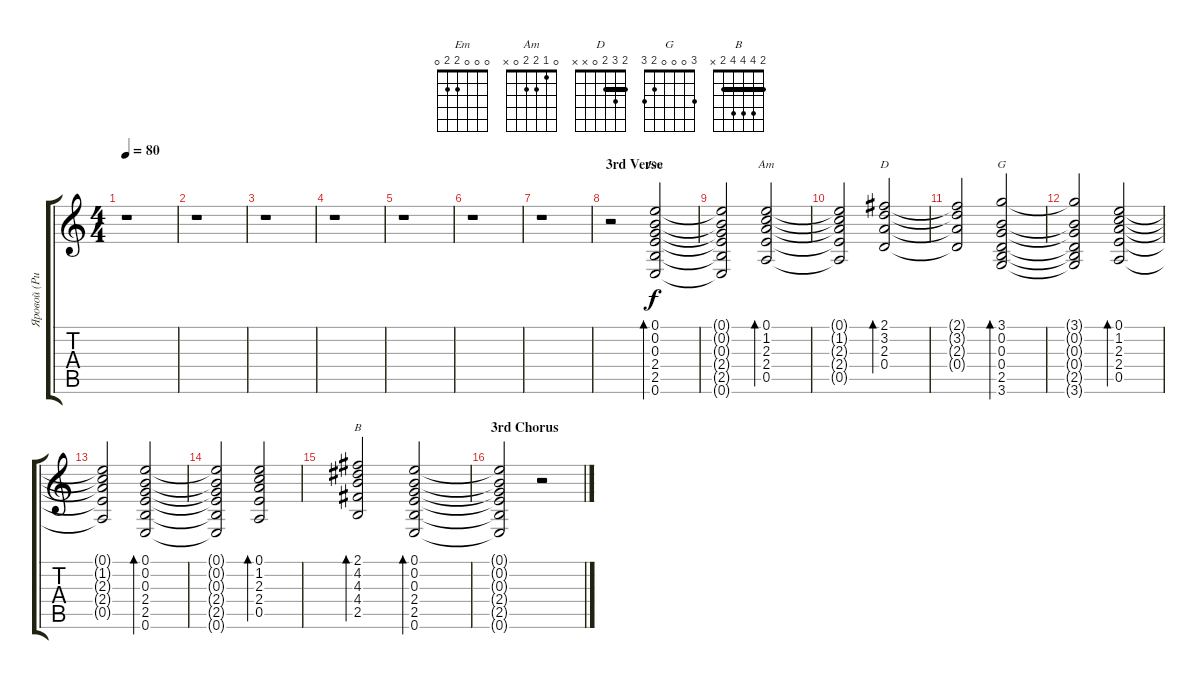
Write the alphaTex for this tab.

\track ("Яровой (Ритм)" "Яровой (Ри") {instrument distortionguitar}
\staff {score tabs}
\tuning (E4 B3 G3 D3 A2 E2) {hide}
\chord ("Em" 0 0 0 2 2 0)
\chord ("Am" 0 1 2 2 0 x)
\chord ("D" 2 3 2 0 x x) {barre 2}
\chord ("G" 3 0 0 0 2 3)
\chord ("B" 2 4 4 4 2 x) {barre 2}
\ts (4 4)
\tempo 80
\clef g2
\ks c
r.1{dy f} |
r.1 |
r.1 |
r.1 |
r.1 |
r.1 |
r.1 |
\section ("" "3rd Verse")
r.2{instrument electricguitarclean} (0.1 0.2 0.3 2.4 2.5 0.6).2{bd 120 ch "Em"} |
(0.1{t} 0.2{t} 0.3{t} 2.4{t} 2.5{t} 0.6{t}).2 (0.1 1.2 2.3 2.4 0.5).2{bd 120 ch "Am"} |
(0.1{t} 1.2{t} 2.3{t} 2.4{t} 0.5{t}).2 (2.1 3.2 2.3 0.4).2{bd 120 ch "D"} |
(2.1{t} 3.2{t} 2.3{t} 0.4{t}).2 (3.1 0.2 0.3 0.4 2.5 3.6).2{bd 120 ch "G"} |
(3.1{t} 0.2{t} 0.3{t} 0.4{t} 2.5{t} 3.6{t}).2 (0.1 1.2 2.3 2.4 0.5).2{bd 120} |
(0.1{t} 1.2{t} 2.3{t} 2.4{t} 0.5{t}).2 (0.1 0.2 0.3 2.4 2.5 0.6).2{bd 120} |
(0.1{t} 0.2{t} 0.3{t} 2.4{t} 2.5{t} 0.6{t}).2 (0.1 1.2 2.3 2.4 0.5).2{bd 120} |
(2.1 4.2 4.3 4.4 2.5).2{bd 120 ch "B"} (0.1 0.2 0.3 2.4 2.5 0.6).2{bd 120} |
\section ("" "3rd Chorus")
(0.1{t} 0.2{t} 0.3{t} 2.4{t} 2.5{t} 0.6{t}).2 r.2{instrument distortionguitar}
